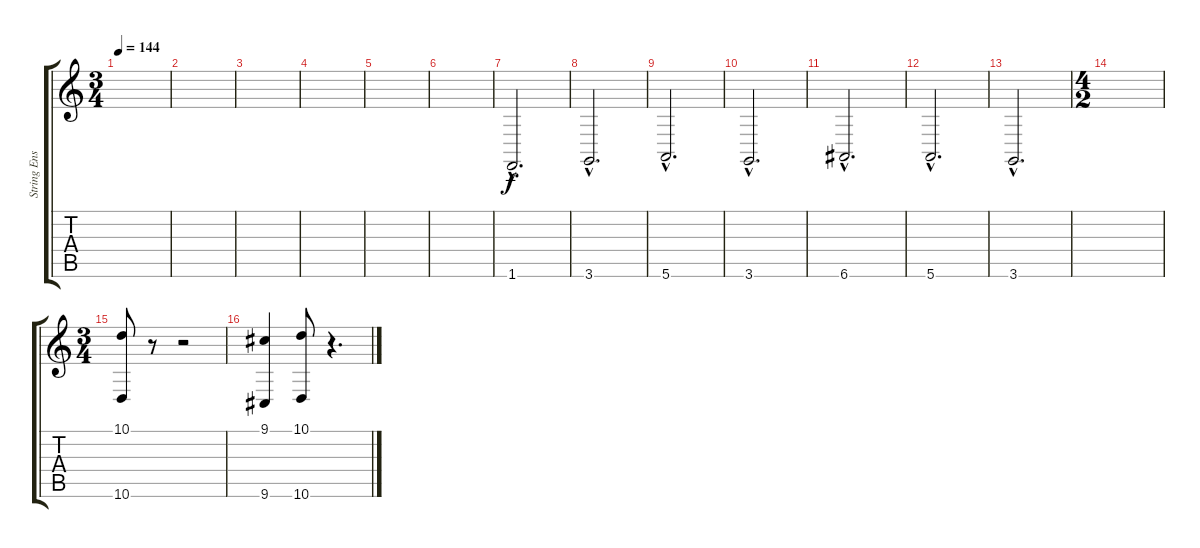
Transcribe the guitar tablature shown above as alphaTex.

\track ("String Ensemble" "String Ens") {instrument stringensemble1}
\staff {score tabs}
\tuning (E4 B3 G3 D3 A2 E2) {hide}
\ts (3 4)
\tempo 144
\clef g2
\ks c
|
|
|
|
|
|
1.6{hac}.2{d} |
3.6{hac}.2{d} |
5.6{hac}.2{d} |
3.6{hac}.2{d} |
6.6{hac}.2{d} |
5.6{hac}.2{d} |
3.6{hac}.2{d} |
\ts (4 2)
|
\ts (3 4)
(10.1 10.6).8 r.8 r.2 |
(9.1 9.6).4 (10.1 10.6).8 r.4{d}
